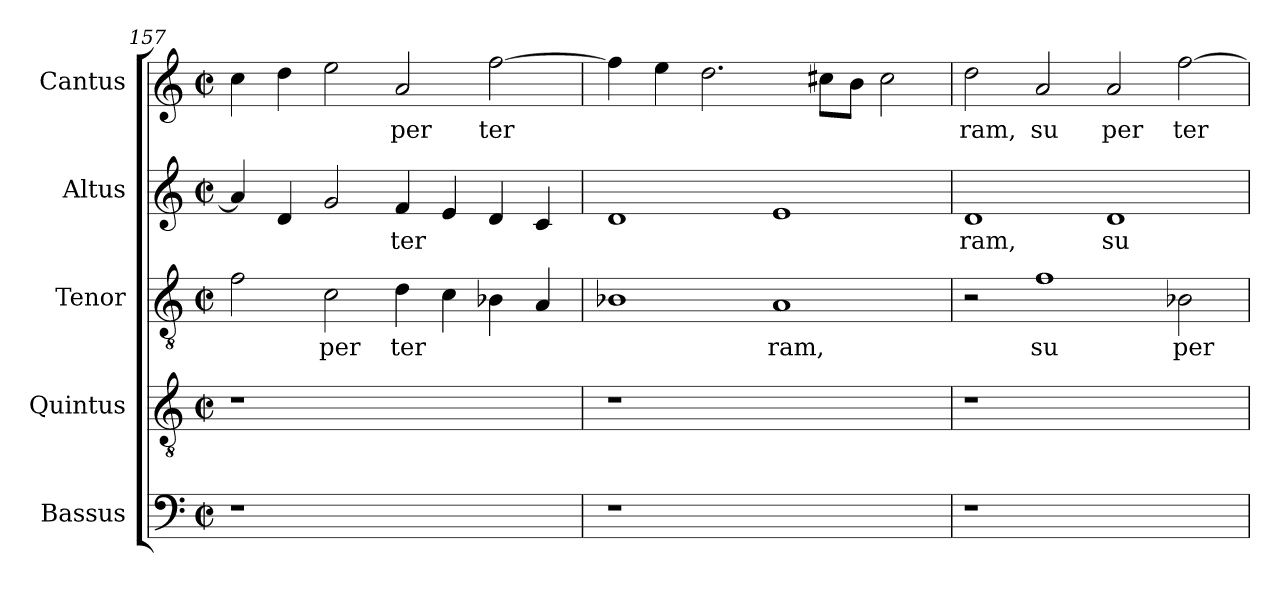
**kern	**kern	**kern	**text	**kern	**text	**kern	**text
*part5	*part4	*part3	*part3	*part2	*part2	*part1	*part1
*staff5	*staff4	*staff3	*staff3	*staff2	*staff2	*staff1	*staff1
*I"Bassus	*I"Quintus	*I"Tenor	*	*I"Altus	*	*I"Cantus	*
*I'Bassus	*I'Quintus	*I'Tenor	*	*I'Altus	*	*I'Cantus	*
!!LO:PB:g=z
*clefF4	*clefGv2	*clefGv2	*	*clefG2	*	*clefG2	*
*k[]	*k[]	*k[]	*	*k[]	*	*k[]	*
*C:	*C:	*C:	*	*C:	*	*C:	*
*M2/2	*M2/2	*M2/2	*	*M2/2	*	*M2/2	*
*met(c|)	*met(c|)	*met(c|)	*	*met(c|)	*	*met(c|)	*
=157	=157	=157	=157	=157	=157	=157	=157
!	!	!	!LO:LY:b:cj	!	!LO:LY:b:cj	!	!LO:LY:b:cj
1r	1r	2f\	--	4a/]	.	4cc\	.
!	!	!	!	!	!LO:LY:b:cj	!	!LO:LY:b:cj
.	.	.	.	4d/	.	4dd\	.
!	!	!	!LO:LY:b:cj	!	!LO:LY:b:cj	!	!LO:LY:b:cj
.	.	2c\	-per	2g/	.	2ee\	.
!	!	!	!LO:LY:b:cj	!	!LO:LY:b:cj	!	!LO:LY:b:cj
1ryy	1ryy	4d\	ter	4f/	ter	2a/	per
!	!	!	!LO:LY:b:cj	!	!LO:LY:b:cj	!	!
.	.	4c\	.	4e/	.	.	.
!	!	!	!LO:LY:b:cj	!	!LO:LY:b:cj	!	!LO:LY:b:cj
.	.	4B-X\	.	4d/	.	[>2ff\	ter
!	!	!	!LO:LY:b:cj	!	!LO:LY:b:cj	!	!
.	.	4A/	.	4c/	.	.	.
=158	=158	=158	=158	=158	=158	=158	=158
!	!	!	!LO:LY:b:cj	!	!LO:LY:b:cj	!	!LO:LY:b:cj
1r	1r	1B-X	.	1d	.	4ff\]	.
!	!	!	!	!	!	!	!LO:LY:b:cj
.	.	.	.	.	.	4ee\	.
!	!	!	!	!	!	!	!LO:LY:b:cj
.	.	.	.	.	.	2.dd\	.
!	!	!	!LO:LY:b:cj	!	!LO:LY:b:cj	!	!
1ryy	1ryy	1A	ram,	1e	.	.	.
!	!	!	!	!	!	!	!LO:LY:b:cj
.	.	.	.	.	.	8cc#\L	.
!	!	!	!	!	!	!	!LO:LY:b:cj
.	.	.	.	.	.	8b\J	.
!	!	!	!	!	!	!	!LO:LY:b:cj
.	.	.	.	.	.	2cc#\	.
=159	=159	=159	=159	=159	=159	=159	=159
!	!	!	!	!	!LO:LY:b:cj	!	!LO:LY:b:cj
1r	1r	2r	.	1d	ram,	2dd\	ram,
!	!	!	!LO:LY:b:cj	!	!	!	!LO:LY:b:cj
.	.	1f	su	.	.	2a/	su
!	!	!	!	!	!LO:LY:b:cj	!	!LO:LY:b:cj
1ryy	1ryy	.	.	1d	su	2a/	per
!	!	!	!LO:LY:b:cj	!	!	!	!LO:LY:b:cj
.	.	2B-X\	per	.	.	[>2ff\	ter
=	=	=	=	=	=	=	=
*-	*-	*-	*-	*-	*-	*-	*-
